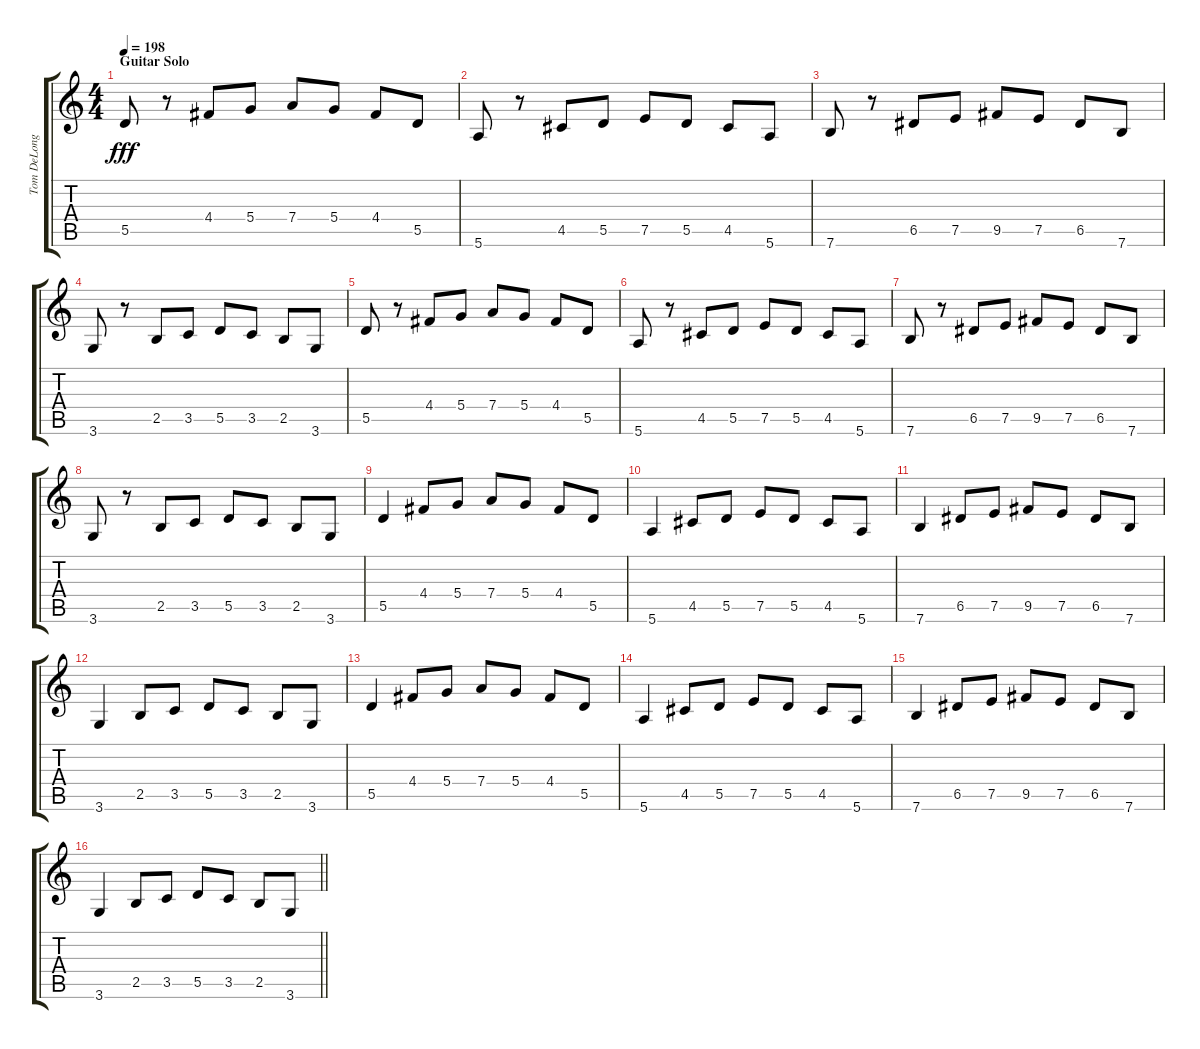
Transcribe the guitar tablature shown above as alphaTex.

\track ("Tom DeLonge" "Tom DeLong") {instrument distortionguitar}
\staff {score tabs}
\tuning (E4 B3 G3 D3 A2 E2) {hide}
\ts (4 4)
\section ("" "Guitar Solo")
\tempo 198
\clef g2
\ks c
5.5.8{dy fff} r.8 4.4.8 5.4.8 7.4.8 5.4.8 4.4.8 5.5.8 |
5.6.8 r.8 4.5.8 5.5.8 7.5.8 5.5.8 4.5.8 5.6.8 |
7.6.8 r.8 6.5.8 7.5.8 9.5.8 7.5.8 6.5.8 7.6.8 |
3.6.8 r.8 2.5.8 3.5.8 5.5.8 3.5.8 2.5.8 3.6.8 |
5.5.8 r.8 4.4.8 5.4.8 7.4.8 5.4.8 4.4.8 5.5.8 |
5.6.8 r.8 4.5.8 5.5.8 7.5.8 5.5.8 4.5.8 5.6.8 |
7.6.8 r.8 6.5.8 7.5.8 9.5.8 7.5.8 6.5.8 7.6.8 |
3.6.8 r.8 2.5.8 3.5.8 5.5.8 3.5.8 2.5.8 3.6.8 |
5.5.4 4.4.8 5.4.8 7.4.8 5.4.8 4.4.8 5.5.8 |
5.6.4 4.5.8 5.5.8 7.5.8 5.5.8 4.5.8 5.6.8 |
7.6.4 6.5.8 7.5.8 9.5.8 7.5.8 6.5.8 7.6.8 |
3.6.4 2.5.8 3.5.8 5.5.8 3.5.8 2.5.8 3.6.8 |
5.5.4 4.4.8 5.4.8 7.4.8 5.4.8 4.4.8 5.5.8 |
5.6.4 4.5.8 5.5.8 7.5.8 5.5.8 4.5.8 5.6.8 |
7.6.4 6.5.8 7.5.8 9.5.8 7.5.8 6.5.8 7.6.8 |
\barLineRight lightlight
3.6.4 2.5.8 3.5.8 5.5.8 3.5.8 2.5.8 3.6.8
